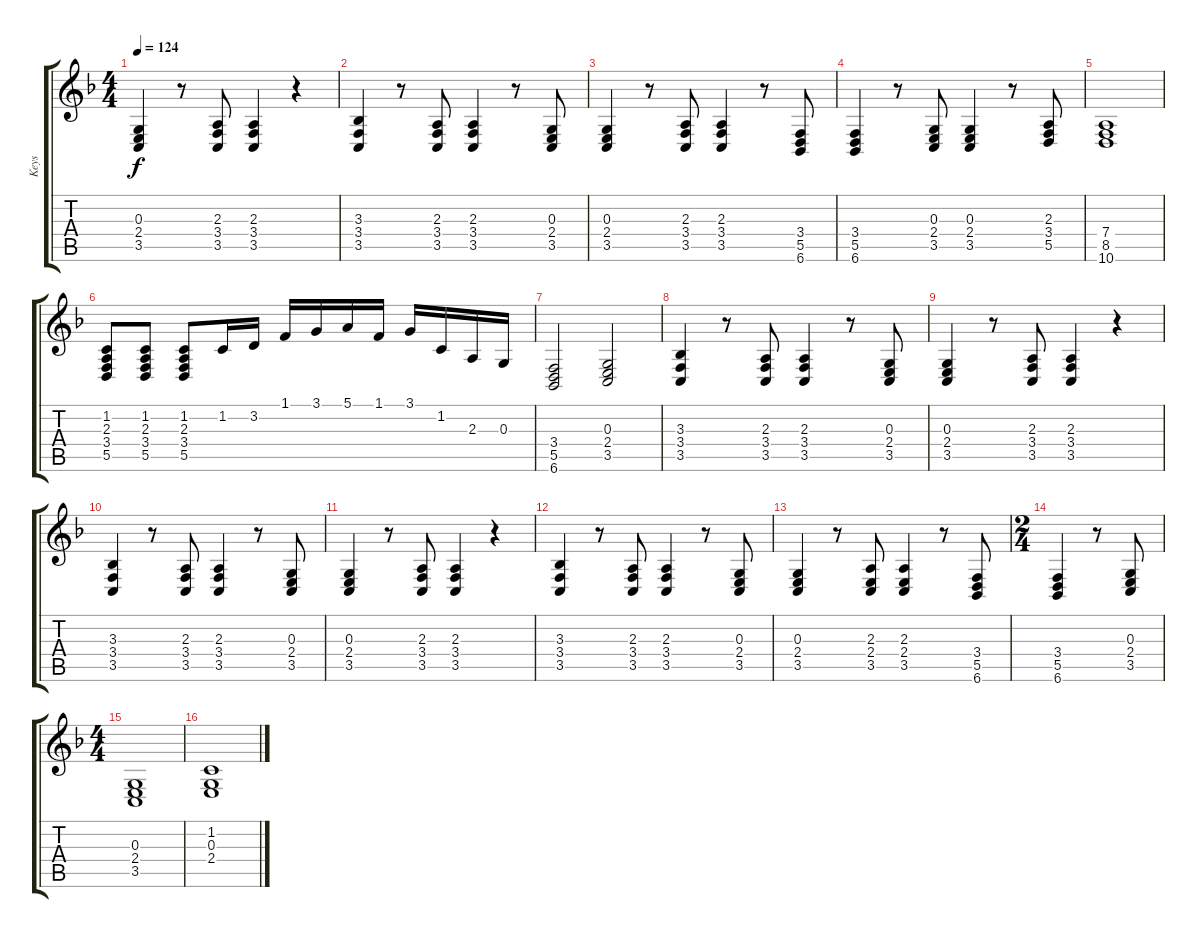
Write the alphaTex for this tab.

\track ("Keys" "Keys") {instrument churchorgan}
\staff {score tabs}
\tuning (E4 B3 G3 D3 A2 E2) {hide}
\ts (4 4)
\tempo 124
\clef g2
\ks dminor
(0.3 2.4 3.5).4{dy f} r.8 (2.3 3.4 3.5).8 (2.3 3.4 3.5).4 r.4 |
(3.3 3.4 3.5).4 r.8 (2.3 3.4 3.5).8 (2.3 3.4 3.5).4 r.8 (0.3 2.4 3.5).8 |
(0.3 2.4 3.5).4 r.8 (2.3 3.4 3.5).8 (2.3 3.4 3.5).4 r.8 (3.4 5.5 6.6).8 |
(3.4 5.5 6.6).4 r.8 (0.3 2.4 3.5).8 (0.3 2.4 3.5).4 r.8 (2.3 3.4 5.5).8 |
(7.4 8.5 10.6).1 |
(1.2 2.3 3.4 5.5).8 (1.2 2.3 3.4 5.5).8 (1.2 2.3 3.4 5.5).8 1.2.16 3.2.16 1.1.16 3.1.16 5.1.16 1.1.16 3.1.16 1.2.16 2.3.16 0.3.16 |
(3.4 5.5 6.6).2 (0.3 2.4 3.5).2 |
(3.3 3.4 3.5).4 r.8 (2.3 3.4 3.5).8 (2.3 3.4 3.5).4 r.8 (0.3 2.4 3.5).8 |
(0.3 2.4 3.5).4 r.8 (2.3 3.4 3.5).8 (2.3 3.4 3.5).4 r.4 |
(3.3 3.4 3.5).4 r.8 (2.3 3.4 3.5).8 (2.3 3.4 3.5).4 r.8 (0.3 2.4 3.5).8 |
(0.3 2.4 3.5).4 r.8 (2.3 3.4 3.5).8 (2.3 3.4 3.5).4 r.4 |
(3.3 3.4 3.5).4 r.8 (2.3 3.4 3.5).8 (2.3 3.4 3.5).4 r.8 (0.3 2.4 3.5).8 |
(0.3 2.4 3.5).4 r.8 (2.3 2.4 3.5).8 (2.3 2.4 3.5).4 r.8 (3.4 5.5 6.6).8 |
\ts (2 4)
(3.4 5.5 6.6).4 r.8 (0.3 2.4 3.5).8 |
\ts (4 4)
(0.3 2.4 3.5).1 |
(1.2 0.3 2.4).1
